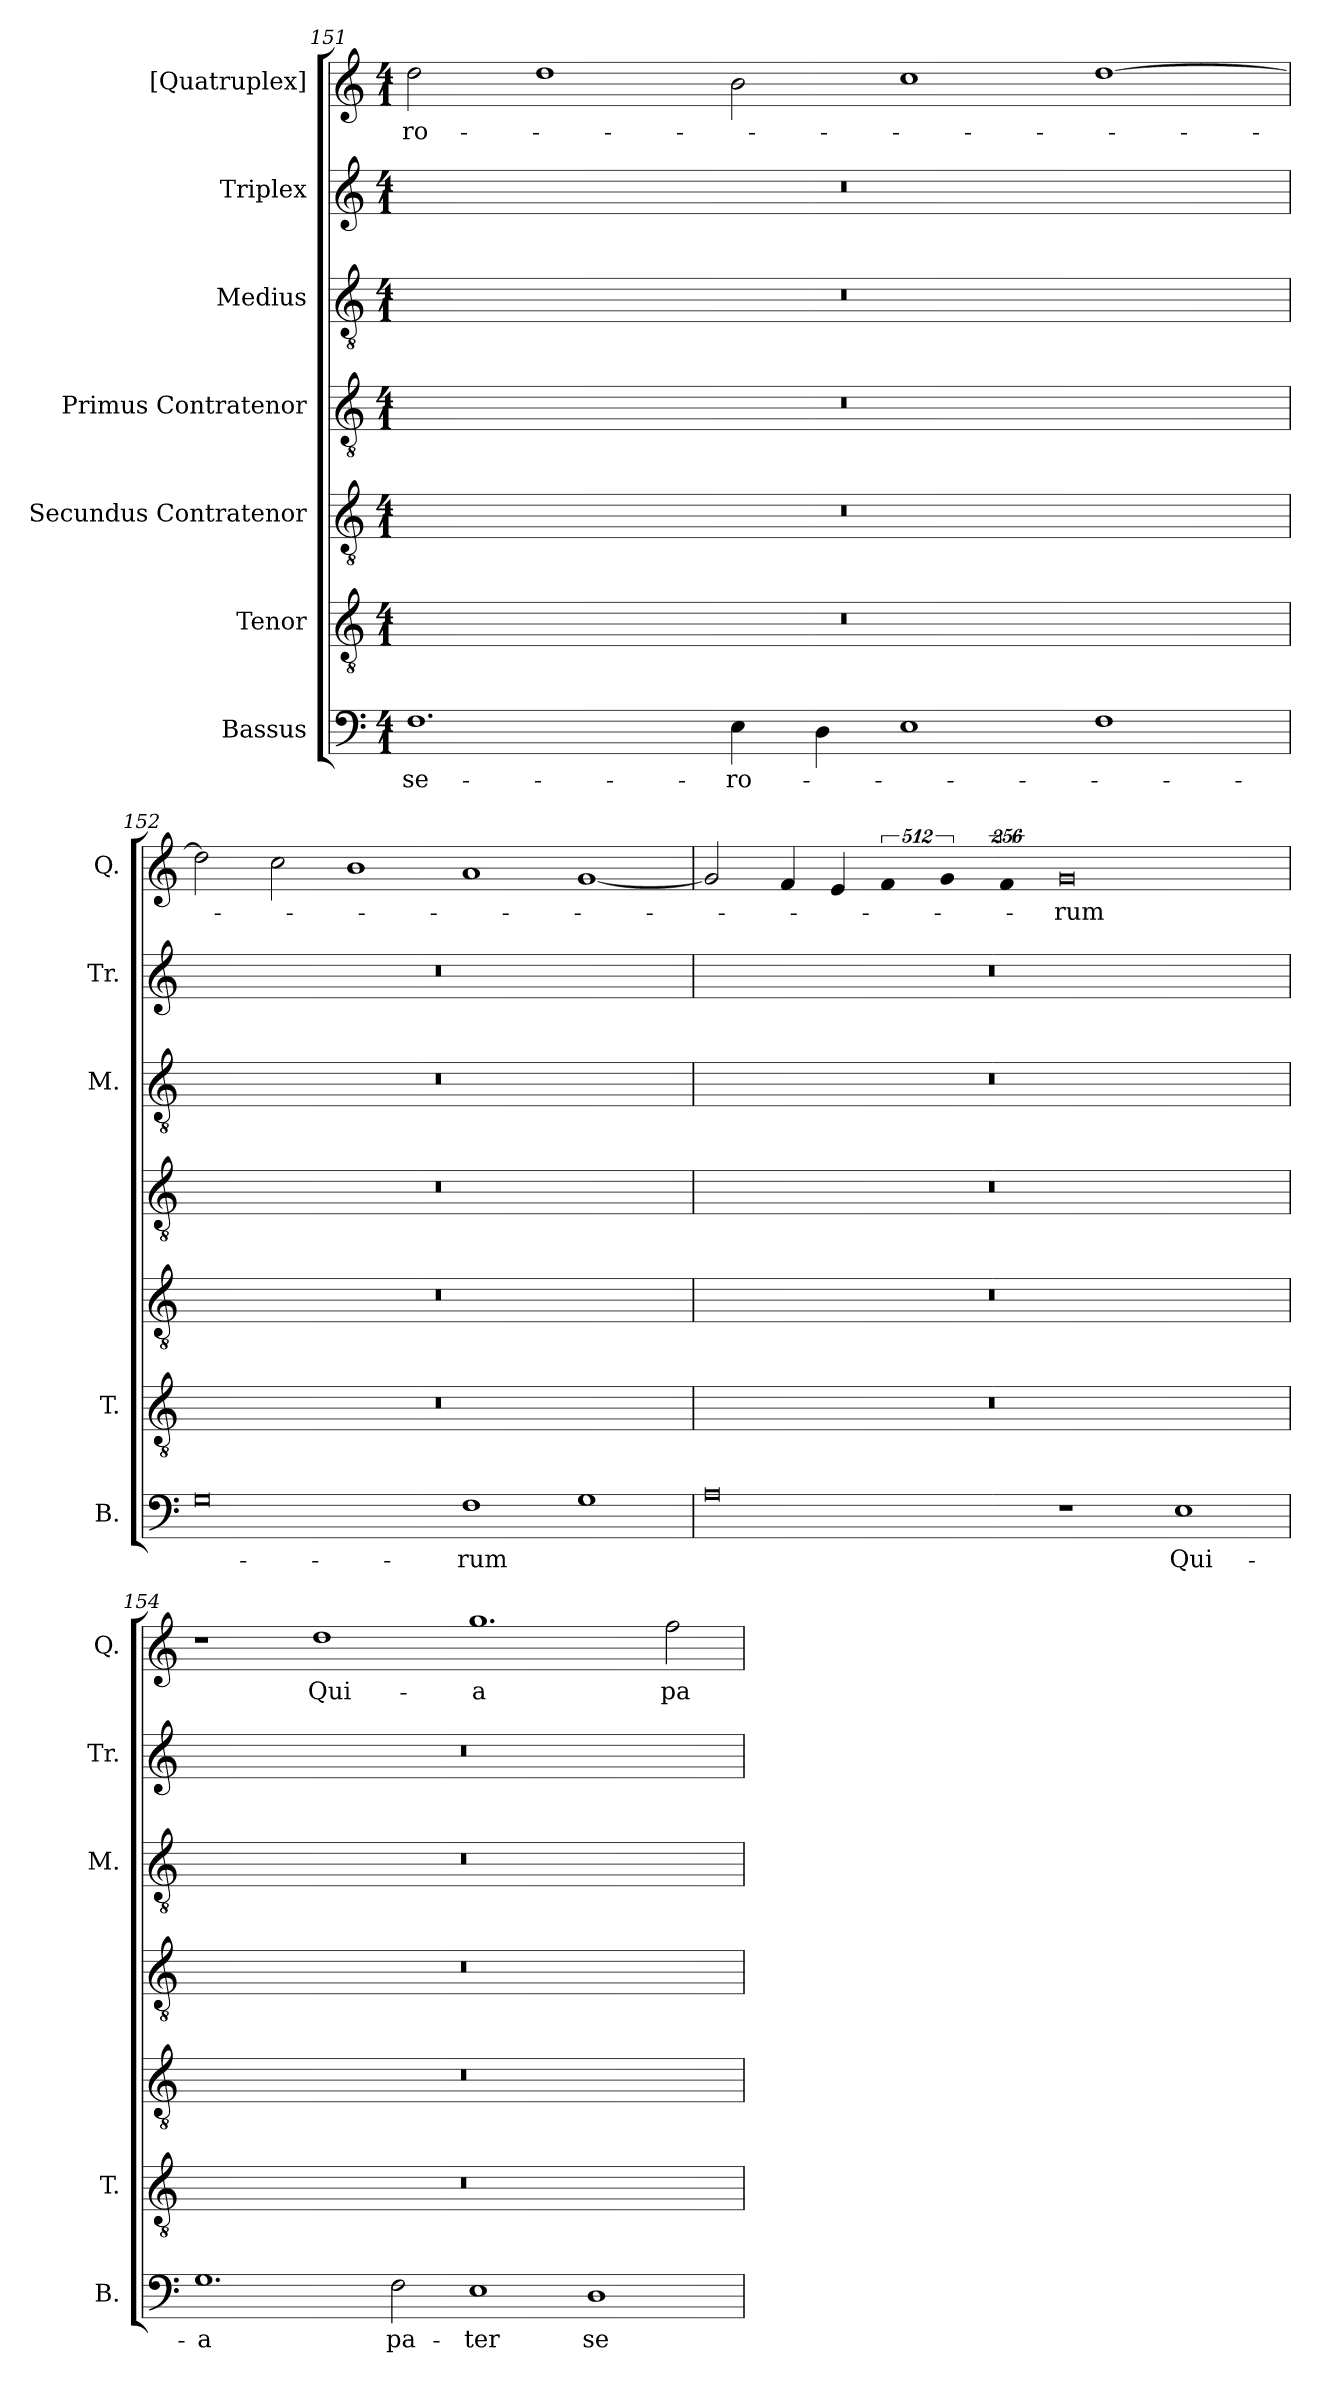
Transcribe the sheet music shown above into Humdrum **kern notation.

**kern	**text	**kern	**kern	**kern	**kern	**kern	**kern	**text
*part7	*part7	*part6	*part5	*part4	*part3	*part2	*part1	*part1
*staff7	*staff7	*staff6	*staff5	*staff4	*staff3	*staff2	*staff1	*staff1
*I"Bassus	*	*I"Tenor	*I"Secundus Contratenor	*I"Primus Contratenor	*I"Medius	*I"Triplex	*I"[Quatruplex]	*
*I'B.	*	*I'T.	*	*	*I'M.	*I'Tr.	*I'Q.	*
!!LO:LB:g=z
*clefF4	*	*clefGv2	*clefGv2	*clefGv2	*clefGv2	*clefG2	*clefG2	*
*	*	*ITrd7c12	*ITrd7c12	*ITrd7c12	*ITrd7c12	*	*	*
*k[]	*	*k[]	*k[]	*k[]	*k[]	*k[]	*k[]	*
*C:	*	*C:	*C:	*C:	*C:	*C:	*C:	*
*M4/1	*	*M4/1	*M4/1	*M4/1	*M4/1	*M4/1	*M4/1	*
=151	=151	=151	=151	=151	=151	=151	=151	=151
!	!LO:LY:b:color=#000000	!LO:N:vis=1	!LO:N:vis=1	!LO:N:vis=1	!LO:N:vis=1	!LO:N:vis=1	!	!
!	!	!	!	!	!	!	!	!LO:LY:b:color=#000000
1.Fi	-se-	00r	00r	00r	00r	00r	2ddi\	-ro-
.	.	.	.	.	.	.	1ddi	.
!	!LO:LY:b:color=#000000	!	!	!	!	!	!	!
4Ei\	-ro-	.	.	.	.	.	2bi\	.
4Di\	.	.	.	.	.	.	.	.
1Ei	.	.	.	.	.	.	1cci	.
1Fi	.	.	.	.	.	.	[>1ddi	.
=152`	=152`	=152`	=152`	=152`	=152`	=152`	=152`	=152`
!	!	!LO:N:vis=1	!LO:N:vis=1	!LO:N:vis=1	!LO:N:vis=1	!LO:N:vis=1	!	!
0Gi	.	00r	00r	00r	00r	00r	2ddi\]	.
.	.	.	.	.	.	.	2cci\	.
.	.	.	.	.	.	.	1bi	.
!	!LO:LY:b:color=#000000	!	!	!	!	!	!	!
1Fi	-rum	.	.	.	.	.	1ai	.
1Gi	.	.	.	.	.	.	[<1gi	.
=153`	=153`	=153`	=153`	=153`	=153`	=153`	=153`	=153`
!	!	!LO:N:vis=1	!LO:N:vis=1	!LO:N:vis=1	!LO:N:vis=1	!LO:N:vis=1	!	!
0Ai	.	00r	00r	00r	00r	00r	2gi/]	.
.	.	.	.	.	.	.	4fi/	.
.	.	.	.	.	.	.	4ei/	.
!	!	!	!	!	!	!	!LO:N:vis=2	!
.	.	.	.	.	.	.	1024%341fi/	.
!	!	!	!	!	!	!	!LO:N:vis=2	!
.	.	.	.	.	.	.	1024%341gi/	.
!	!	!	!	!	!	!	!LO:N:vis=2	!
.	.	.	.	.	.	.	512%171fi/	.
!	!	!	!	!	!	!	!	!LO:LY:b:color=#000000
1r	.	.	.	.	.	.	0gi	-rum
!	!LO:LY:b:color=#000000	!	!	!	!	!	!	!
1Ei	Qui-	.	.	.	.	.	.	.
!!LO:LB:g=z
=154`	=154`	=154`	=154`	=154`	=154`	=154`	=154`	=154`
!	!LO:LY:b:color=#000000	!LO:N:vis=1	!LO:N:vis=1	!LO:N:vis=1	!LO:N:vis=1	!LO:N:vis=1	!	!
1.Gi	-a	00r	00r	00r	00r	00r	1r	.
!	!	!	!	!	!	!	!	!LO:LY:b:color=#000000
.	.	.	.	.	.	.	1ddi	Qui-
!	!LO:LY:b:color=#000000	!	!	!	!	!	!	!
2Fi\	pa-	.	.	.	.	.	.	.
!	!LO:LY:b:color=#000000	!	!	!	!	!	!	!
!	!	!	!	!	!	!	!	!LO:LY:b:color=#000000
1Ei	-ter	.	.	.	.	.	1.ggi	-a
!	!LO:LY:b:color=#000000	!	!	!	!	!	!	!
1Di	se-	.	.	.	.	.	.	.
!	!	!	!	!	!	!	!	!LO:LY:b:color=#000000
.	.	.	.	.	.	.	2ffi\	pa-
=`	=`	=`	=`	=`	=`	=`	=`	=`
*-	*-	*-	*-	*-	*-	*-	*-	*-
